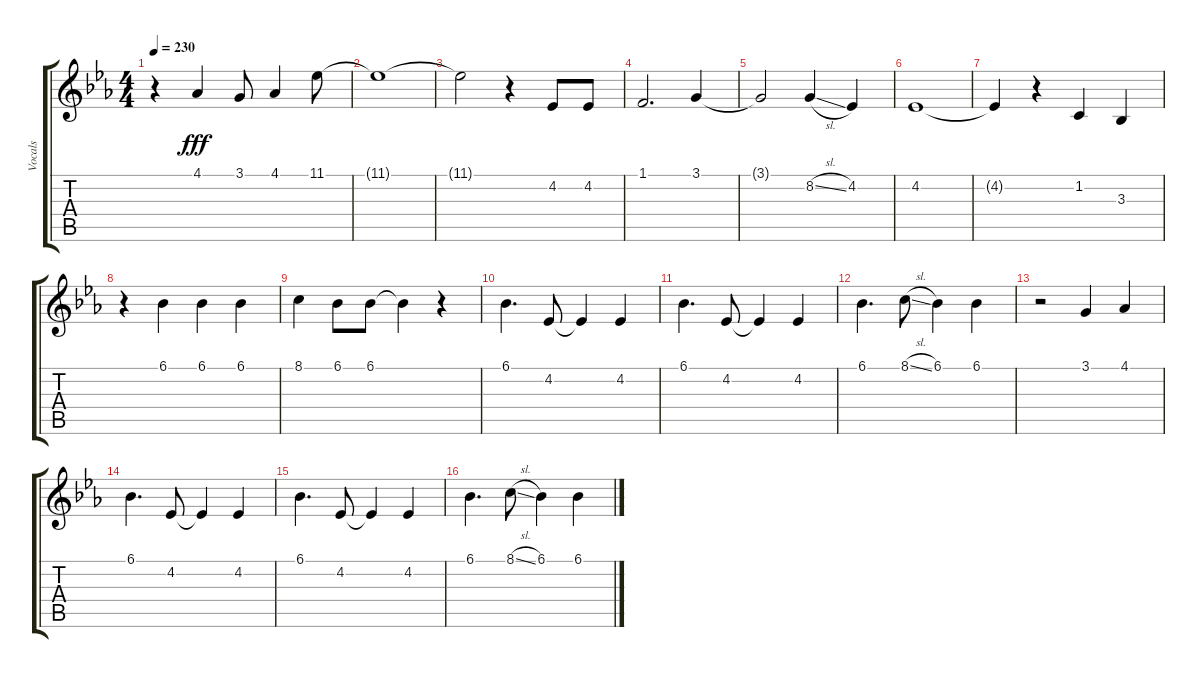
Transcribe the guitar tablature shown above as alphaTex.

\track ("Vocals" "Vocals") {instrument voiceoohs}
\staff {score tabs}
\tuning (E4 B3 G3 D3 A2 E2) {hide}
\ts (4 4)
\tempo 230
\clef g2
\ks eb
r.4{dy fff} 4.1.4 3.1.8 4.1.4 11.1.8 |
11.1{t}.1 |
11.1{t}.2 r.4 4.2.8 4.2.8 |
1.1.2{d} 3.1.4 |
3.1{t}.2 8.2{sl}.4 4.2.4 |
4.2.1 |
4.2{t}.4 r.4 1.2.4 3.3.4 |
r.4 6.1.4 6.1.4 6.1.4 |
8.1.4 6.1.8 6.1.8 6.1{t}.4 r.4 |
6.1.4{d} 4.2.8 4.2{t}.4 4.2.4 |
6.1.4{d} 4.2.8 4.2{t}.4 4.2.4 |
6.1.4{d} 8.1{sl}.8 6.1.4 6.1.4 |
r.2 3.1.4 4.1.4 |
6.1.4{d} 4.2.8 4.2{t}.4 4.2.4 |
6.1.4{d} 4.2.8 4.2{t}.4 4.2.4 |
6.1.4{d} 8.1{sl}.8 6.1.4 6.1.4
